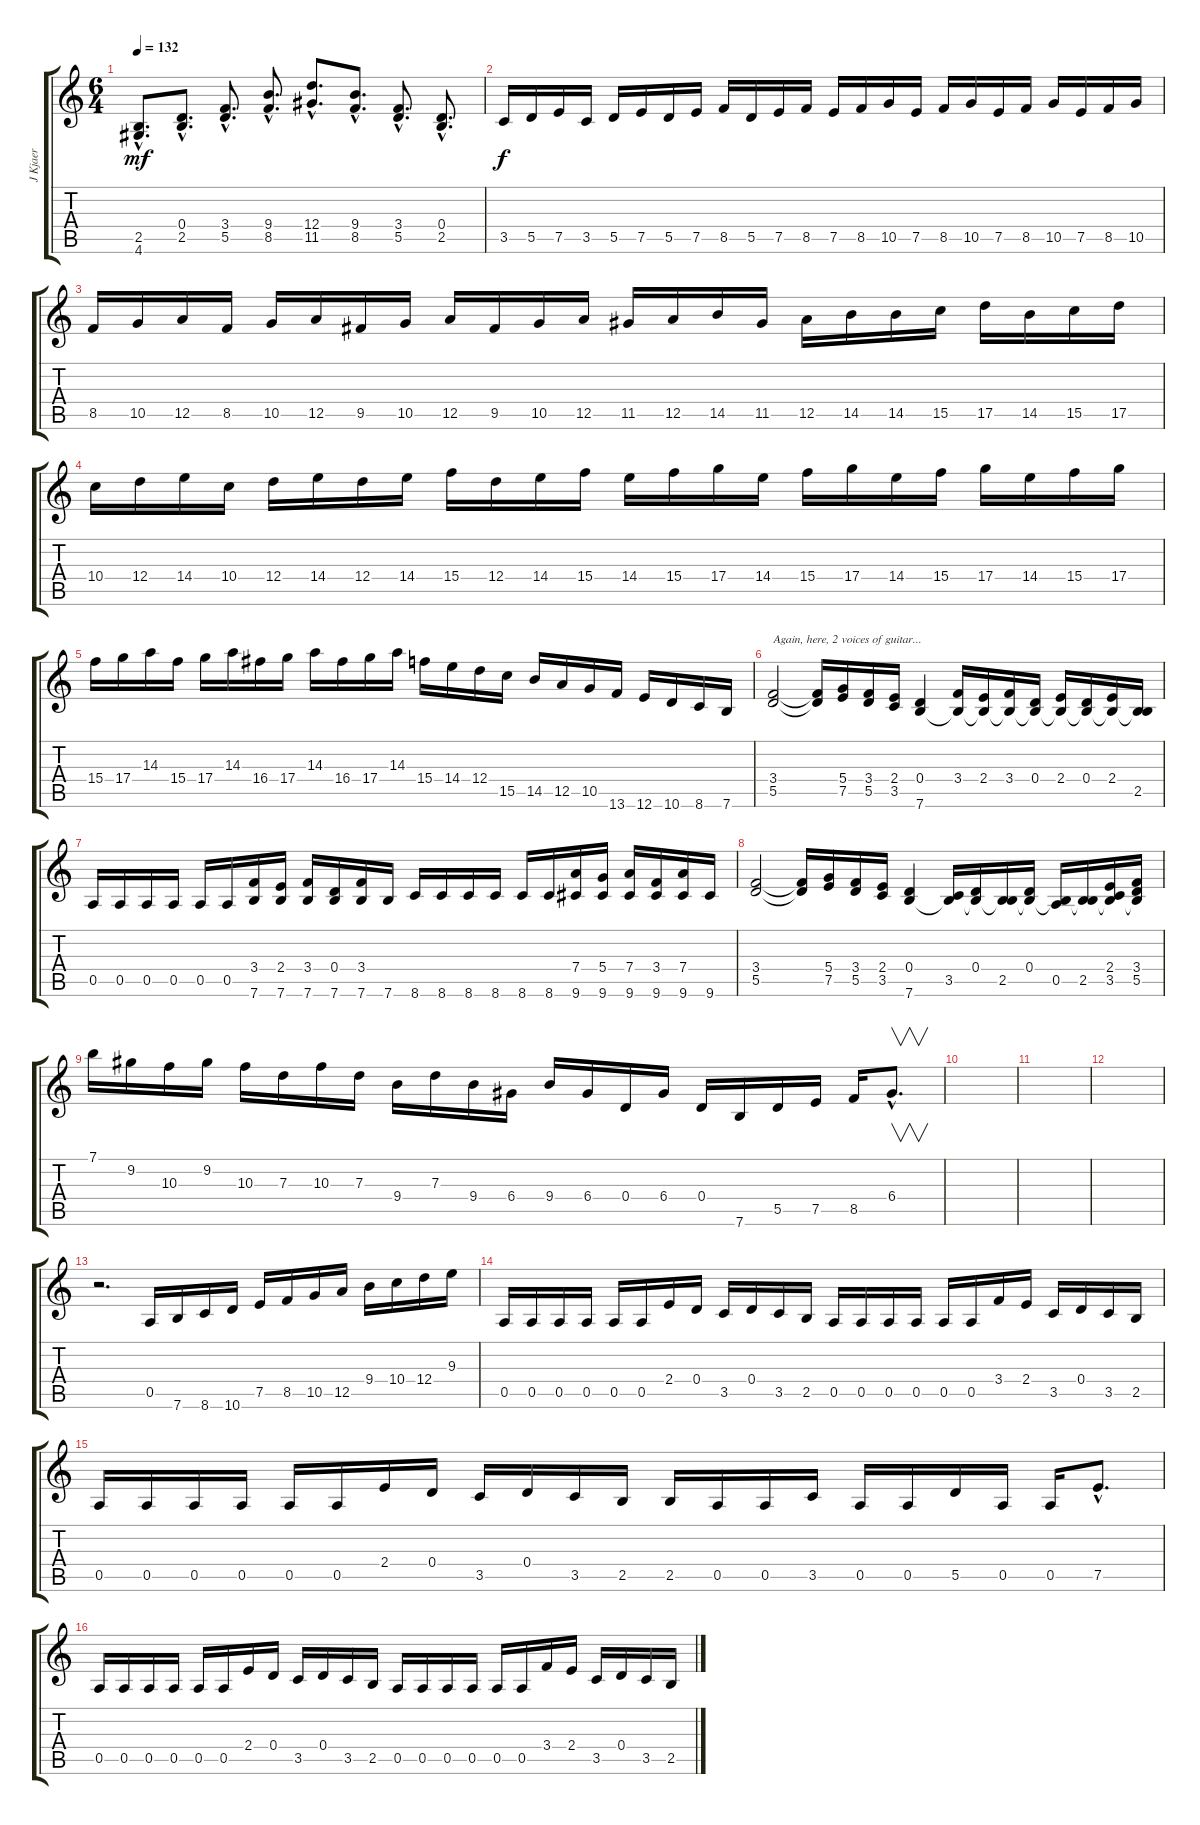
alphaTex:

\track ("J Kjaer" "J Kjaer") {instrument overdrivenguitar}
\staff {score tabs}
\tuning (E4 B3 G3 D3 A2 E2) {hide}
\ts (6 4)
\tempo 132
\clef g2
\ks c
(2.5{hac} 4.6{hac}).8{d dy mf} (0.4{hac} 2.5{hac}).8{d} (3.4{hac} 5.5{hac}).8{d} (9.4{hac} 8.5{hac}).8{d} (12.4{hac} 11.5{hac}).8{d} (9.4{hac} 8.5{hac}).8{d} (3.4{hac} 5.5{hac}).8{d} (0.4{hac} 2.5{hac}).8{d} |
3.5.16{dy f} 5.5.16 7.5.16 3.5.16 5.5.16 7.5.16 5.5.16 7.5.16 8.5.16 5.5.16 7.5.16 8.5.16 7.5.16 8.5.16 10.5.16 7.5.16 8.5.16 10.5.16 7.5.16 8.5.16 10.5.16 7.5.16 8.5.16 10.5.16 |
8.5.16 10.5.16 12.5.16 8.5.16 10.5.16 12.5.16 9.5.16 10.5.16 12.5.16 9.5.16 10.5.16 12.5.16 11.5.16 12.5.16 14.5.16 11.5.16 12.5.16 14.5.16 14.5.16 15.5.16 17.5.16 14.5.16 15.5.16 17.5.16 |
10.4.16 12.4.16 14.4.16 10.4.16 12.4.16 14.4.16 12.4.16 14.4.16 15.4.16 12.4.16 14.4.16 15.4.16 14.4.16 15.4.16 17.4.16 14.4.16 15.4.16 17.4.16 14.4.16 15.4.16 17.4.16 14.4.16 15.4.16 17.4.16 |
15.4.16 17.4.16 14.3.16 15.4.16 17.4.16 14.3.16 16.4.16 17.4.16 14.3.16 16.4.16 17.4.16 14.3.16 15.4.16 14.4.16 12.4.16 15.5.16 14.5.16 12.5.16 10.5.16 13.6.16 12.6.16 10.6.16 8.6.16 7.6.16 |
(3.4 5.5).2{txt "Again, here, 2 voices of guitar..."} (3.4{t} 5.5{t}).16 (5.4 7.5).16 (3.4 5.5).16 (2.4 3.5).16 (0.4 7.6).4 (3.4 7.6{t}).16 (2.4 7.6{t}).16 (3.4 7.6{t}).16 (0.4 7.6{t}).16 (2.4 7.6{t}).16 (0.4 7.6{t}).16 (2.4 7.6{t}).16 (2.5 7.6{t}).16 |
0.5.16 0.5.16 0.5.16 0.5.16 0.5.16 0.5.16 (3.4 7.6).16 (2.4 7.6).16 (3.4 7.6).16 (0.4 7.6).16 (3.4 7.6).16 7.6.16 8.6.16 8.6.16 8.6.16 8.6.16 8.6.16 8.6.16 (7.4 9.6).16 (5.4 9.6).16 (7.4 9.6).16 (3.4 9.6).16 (7.4 9.6).16 9.6.16 |
(3.4 5.5).2 (3.4{t} 5.5{t}).16 (5.4 7.5).16 (3.4 5.5).16 (2.4 3.5).16 (0.4 7.6).4 (3.5 7.6{t}).16 (0.4 7.6{t}).16 (2.5 7.6{t}).16 (0.4 7.6{t}).16 (0.5 7.6{t}).16 (2.5 7.6{t}).16 (2.4 3.5 7.6{t}).16 (3.4 5.5 7.6{t}).16 |
7.1.16 9.2.16 10.3.16 9.2.16 10.3.16 7.3.16 10.3.16 7.3.16 9.4.16 7.3.16 9.4.16 6.4.16 9.4.16 6.4.16 0.4.16 6.4.16 0.4.16 7.6.16 5.5.16 7.5.16 8.5.16 6.4{hac}.8{v d} |
|
|
|
r.2{d} 0.5.16 7.6.16 8.6.16 10.6.16 7.5.16 8.5.16 10.5.16 12.5.16 9.4.16 10.4.16 12.4.16 9.3.16 |
0.5.16 0.5.16 0.5.16 0.5.16 0.5.16 0.5.16 2.4.16 0.4.16 3.5.16 0.4.16 3.5.16 2.5.16 0.5.16 0.5.16 0.5.16 0.5.16 0.5.16 0.5.16 3.4.16 2.4.16 3.5.16 0.4.16 3.5.16 2.5.16 |
0.5.16 0.5.16 0.5.16 0.5.16 0.5.16 0.5.16 2.4.16 0.4.16 3.5.16 0.4.16 3.5.16 2.5.16 2.5.16 0.5.16 0.5.16 3.5.16 0.5.16 0.5.16 5.5.16 0.5.16 0.5.16 7.5{hac}.8{d} |
0.5.16 0.5.16 0.5.16 0.5.16 0.5.16 0.5.16 2.4.16 0.4.16 3.5.16 0.4.16 3.5.16 2.5.16 0.5.16 0.5.16 0.5.16 0.5.16 0.5.16 0.5.16 3.4.16 2.4.16 3.5.16 0.4.16 3.5.16 2.5.16
